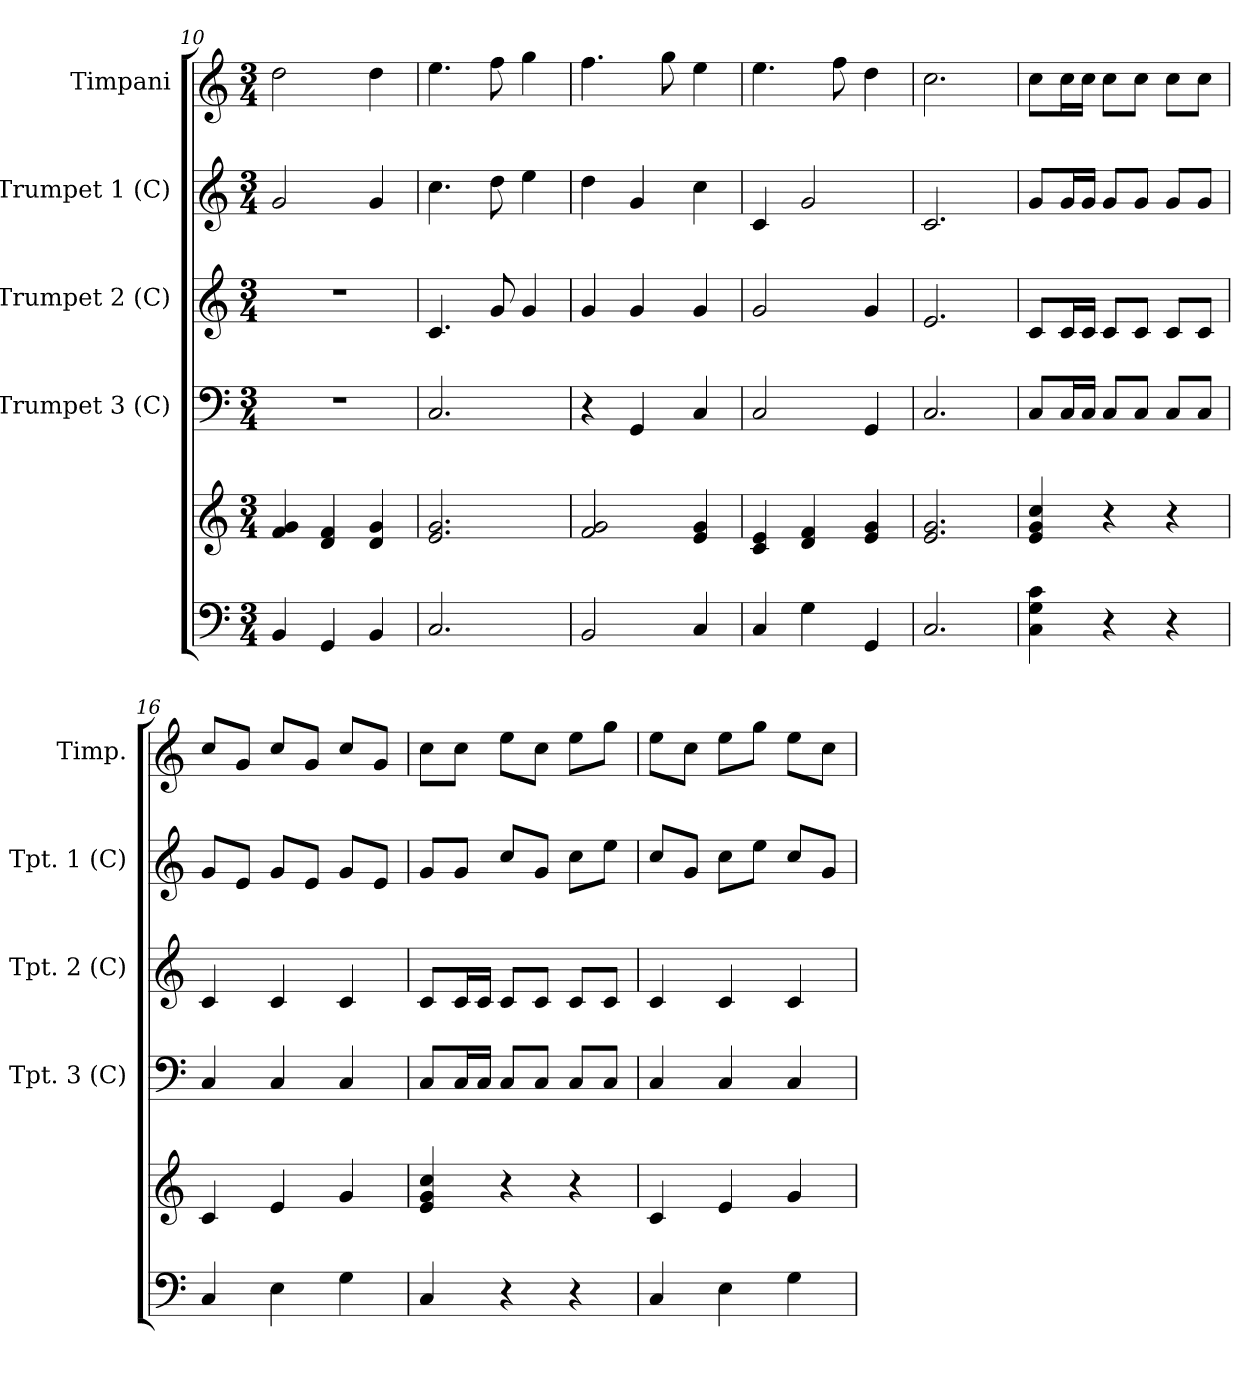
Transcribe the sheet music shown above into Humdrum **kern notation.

**kern	**kern	**kern	**kern	**kern	**kern
*part5	*part5	*part4	*part3	*part2	*part1
*staff6	*staff5	*staff4	*staff3	*staff2	*staff1
*	*	*I"Trumpet 3 (C)	*I"Trumpet 2 (C)	*I"Trumpet 1 (C)	*I"Timpani
*	*	*I'Tpt. 3 (C)	*I'Tpt. 2 (C)	*I'Tpt. 1 (C)	*I'Timp.
*clefF4	*clefG2	*clefF4	*clefG2	*clefG2	*clefG2
*k[]	*k[]	*k[]	*k[]	*k[]	*k[]
*C:	*C:	*C:	*C:	*C:	*C:
*M3/4	*M3/4	*M3/4	*M3/4	*M3/4	*M3/4
=10	=10	=10	=10	=10	=10
4BB/	4f/ 4g/	2.r	2.r	2g/	2dd\
4GG/	4d/ 4f/	.	.	.	.
4BB/	4d/ 4g/	.	.	4g/	4dd\
=11	=11	=11	=11	=11	=11
2.C/	2.e/ 2.g/	2.C/	4.c/	4.cc\	4.ee\
.	.	.	8g/	8dd\	8ff\
.	.	.	4g/	4ee\	4gg\
=12	=12	=12	=12	=12	=12
2BB/	2f/ 2g/	4r	4g/	4dd\	4.ff\
.	.	4GG/	4g/	4g/	.
.	.	.	.	.	8gg\
4C/	4e/ 4g/	4C/	4g/	4cc\	4ee\
=13	=13	=13	=13	=13	=13
4C/	4c/ 4e/	2C/	2g/	4c/	4.ee\
4G\	4d/ 4f/	.	.	2g/	.
.	.	.	.	.	8ff\
4GG/	4e/ 4g/	4GG/	4g/	.	4dd\
=14	=14	=14	=14	=14	=14
2.C/	2.e/ 2.g/	2.C/	2.e/	2.c/	2.cc\
=15	=15	=15	=15	=15	=15
4C\ 4G\ 4c\	4e/ 4g/ 4cc/	8C/L	8c/L	8g/L	8cc\L
.	.	16C/L	16c/L	16g/L	16cc\L
.	.	16C/JJ	16c/JJ	16g/JJ	16cc\JJ
4r	4r	8C/L	8c/L	8g/L	8cc\L
.	.	8C/J	8c/J	8g/J	8cc\J
4r	4r	8C/L	8c/L	8g/L	8cc\L
.	.	8C/J	8c/J	8g/J	8cc\J
!!LO:LB:g=z
=16	=16	=16	=16	=16	=16
4C/	4c/	4C/	4c/	8g/L	8cc/L
.	.	.	.	8e/J	8g/J
4E\	4e/	4C/	4c/	8g/L	8cc/L
.	.	.	.	8e/J	8g/J
4G\	4g/	4C/	4c/	8g/L	8cc/L
.	.	.	.	8e/J	8g/J
=17	=17	=17	=17	=17	=17
4C/	4e/ 4g/ 4cc/	8C/L	8c/L	8g/L	8cc\L
.	.	16C/L	16c/L	8g/J	8cc\J
.	.	16C/JJ	16c/JJ	.	.
4r	4r	8C/L	8c/L	8cc/L	8ee\L
.	.	8C/J	8c/J	8g/J	8cc\J
4r	4r	8C/L	8c/L	8cc\L	8ee\L
.	.	8C/J	8c/J	8ee\J	8gg\J
=18	=18	=18	=18	=18	=18
4C/	4c/	4C/	4c/	8cc/L	8ee\L
.	.	.	.	8g/J	8cc\J
4E\	4e/	4C/	4c/	8cc\L	8ee\L
.	.	.	.	8ee\J	8gg\J
4G\	4g/	4C/	4c/	8cc/L	8ee\L
.	.	.	.	8g/J	8cc\J
=	=	=	=	=	=
*-	*-	*-	*-	*-	*-
